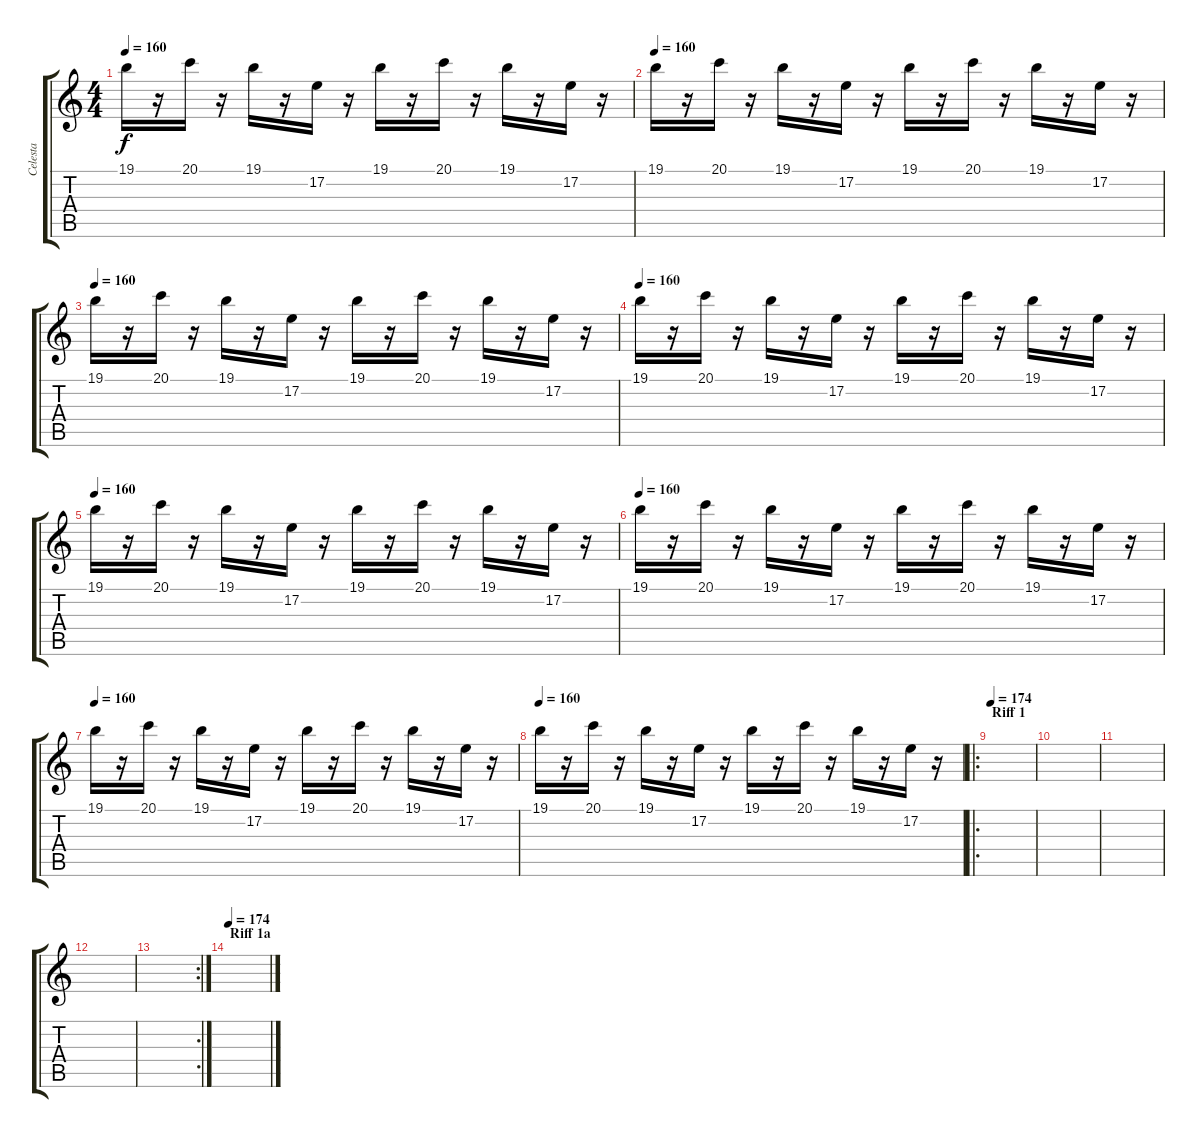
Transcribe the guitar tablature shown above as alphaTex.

\track ("Celesta" "Celesta") {instrument celesta}
\staff {score tabs}
\tuning (E4 B3 G3 D3 A2 E2) {hide}
\ts (4 4)
\tempo 160
\clef g2
\ks c
19.1.16{dy f} r.16 20.1.16 r.16 19.1.16 r.16 17.2.16 r.16 19.1.16 r.16 20.1.16 r.16 19.1.16 r.16 17.2.16 r.16 |
\tempo 160
19.1.16 r.16 20.1.16 r.16 19.1.16 r.16 17.2.16 r.16 19.1.16 r.16 20.1.16 r.16 19.1.16 r.16 17.2.16 r.16 |
\tempo 160
19.1.16 r.16 20.1.16 r.16 19.1.16 r.16 17.2.16 r.16 19.1.16 r.16 20.1.16 r.16 19.1.16 r.16 17.2.16 r.16 |
\tempo 160
19.1.16 r.16 20.1.16 r.16 19.1.16 r.16 17.2.16 r.16 19.1.16 r.16 20.1.16 r.16 19.1.16 r.16 17.2.16 r.16 |
\tempo 160
19.1.16 r.16 20.1.16 r.16 19.1.16 r.16 17.2.16 r.16 19.1.16 r.16 20.1.16 r.16 19.1.16 r.16 17.2.16 r.16 |
\tempo 160
19.1.16 r.16 20.1.16 r.16 19.1.16 r.16 17.2.16 r.16 19.1.16 r.16 20.1.16 r.16 19.1.16 r.16 17.2.16 r.16 |
\tempo 160
19.1.16 r.16 20.1.16 r.16 19.1.16 r.16 17.2.16 r.16 19.1.16 r.16 20.1.16 r.16 19.1.16 r.16 17.2.16 r.16 |
\tempo 160
19.1.16 r.16 20.1.16 r.16 19.1.16 r.16 17.2.16 r.16 19.1.16 r.16 20.1.16 r.16 19.1.16 r.16 17.2.16 r.16 |
\ro
\section ("" "Riff 1")
\tempo 174
|
|
|
|
\rc 2
|
\section ("" "Riff 1a")
\tempo 174
